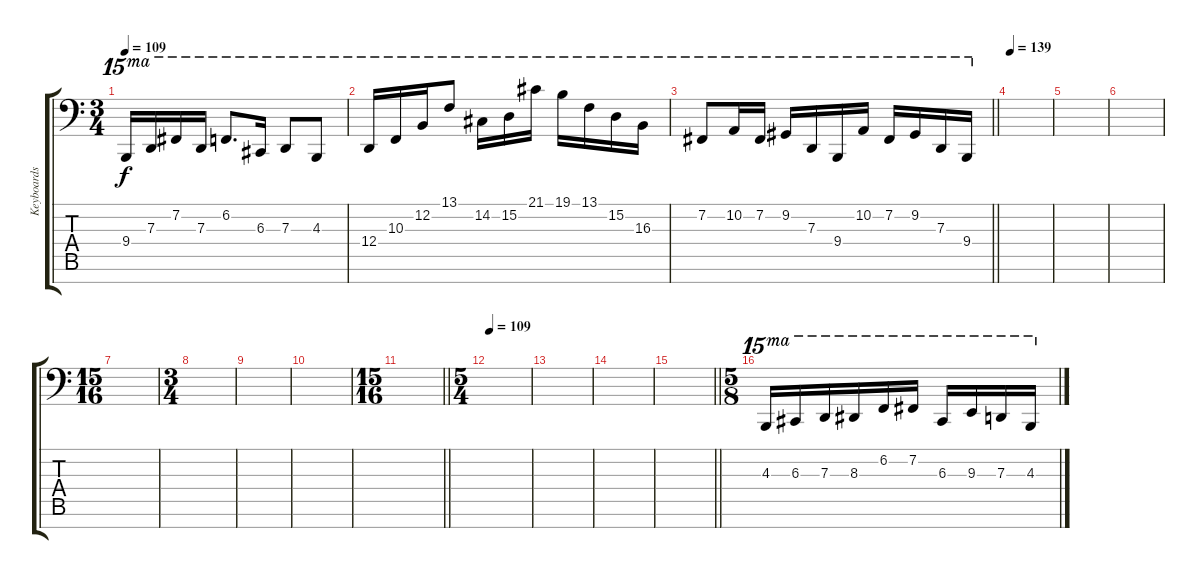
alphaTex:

\track ("Keyboards 2" "Keyboards ") {instrument stringensemble1}
\staff {score tabs}
\tuning (E4 B3 G3 D3 A2 E2 Ab1) {hide}
\ts (3 4)
\tempo 109
\clef f4
\ks c
9.4.16{ot 15ma dy f} 7.3.16{ot 15ma} 7.2.16{ot 15ma} 7.3.16{ot 15ma} 6.2.8{d ot 15ma} 6.3.16{ot 15ma} 7.3.8{ot 15ma} 4.3.8{ot 15ma} |
12.4.16{ot 15ma} 10.3.16{ot 15ma} 12.2.16{ot 15ma} 13.1.8{ot 15ma} 14.2.16{ot 15ma} 15.2.16{ot 15ma} 21.1.16{ot 15ma} 19.1.16{ot 15ma} 13.1.16{ot 15ma} 15.2.16{ot 15ma} 16.3.16{ot 15ma} |
\barLineRight lightlight
7.2.8{ot 15ma} 10.2.16{ot 15ma} 7.2.16{ot 15ma} 9.2.16{ot 15ma} 7.3.16{ot 15ma} 9.4.16{ot 15ma} 10.2.16{ot 15ma} 7.2.16{ot 15ma} 9.2.16{ot 15ma} 7.3.16{ot 15ma} 9.4.16{ot 15ma} |
\tempo 139
|
|
|
\ts (15 16)
|
\ts (3 4)
|
|
|
\ts (15 16)
\barLineRight lightlight
|
\ts (5 4)
\tempo 109
|
|
|
\barLineRight lightlight
|
\ts (5 8)
4.3.16{ot 15ma instrument lead2sawtooth} 6.3.16{ot 15ma} 7.3.16{ot 15ma} 8.3.16{ot 15ma} 6.2.16{ot 15ma} 7.2.16{ot 15ma} 6.3.16{ot 15ma} 9.3.16{ot 15ma} 7.3.16{ot 15ma} 4.3.16{ot 15ma}
